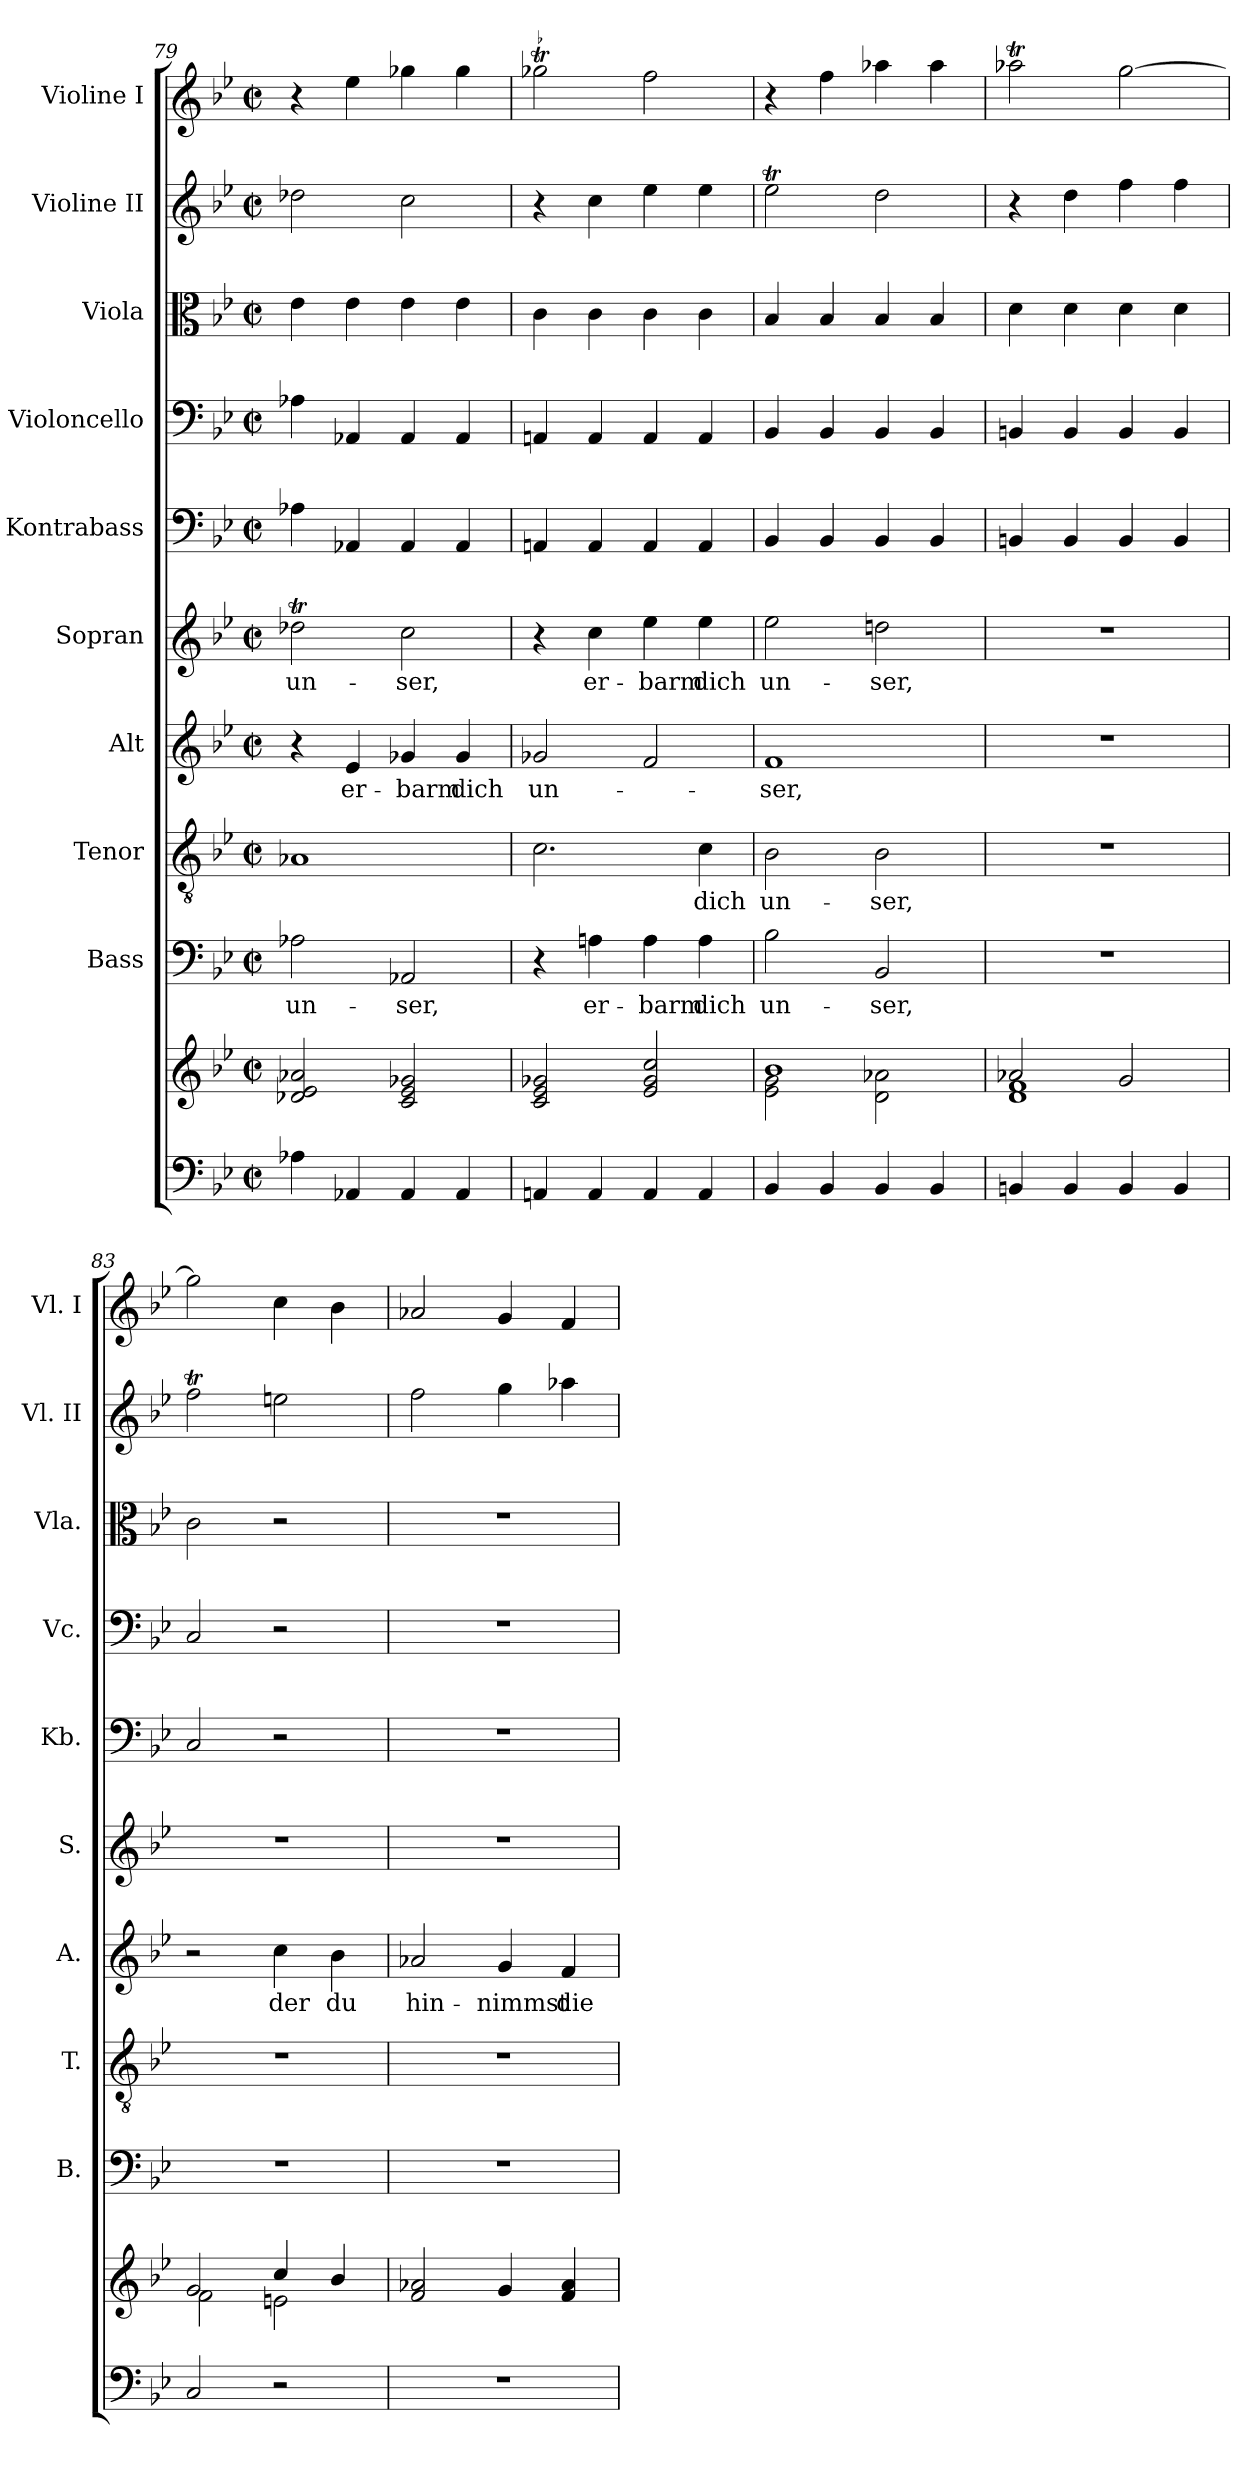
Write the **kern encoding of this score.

**kern	**kern	**kern	**text	**kern	**text	**kern	**text	**kern	**text	**kern	**kern	**kern	**kern	**kern
*part10	*part10	*part9	*part9	*part8	*part8	*part7	*part7	*part6	*part6	*part5	*part4	*part3	*part2	*part1
*staff11	*staff10	*staff9	*staff9	*staff8	*staff8	*staff7	*staff7	*staff6	*staff6	*staff5	*staff4	*staff3	*staff2	*staff1
*	*	*I"Bass	*	*I"Tenor	*	*I"Alt	*	*I"Sopran	*	*I"Kontrabass	*I"Violoncello	*I"Viola	*I"Violine II	*I"Violine I
*	*	*I'B.	*	*I'T.	*	*I'A.	*	*I'S.	*	*I'Kb.	*I'Vc.	*I'Vla.	*I'Vl. II	*I'Vl. I
*clefF4	*clefG2	*clefF4	*	*clefGv2	*	*clefG2	*	*clefG2	*	*clefF4	*clefF4	*clefC3	*clefG2	*clefG2
*	*	*	*	*	*	*	*	*	*	*ITrd7c12	*	*	*	*
*k[b-e-]	*k[b-e-]	*k[b-e-]	*	*k[b-e-]	*	*k[b-e-]	*	*k[b-e-]	*	*k[b-e-]	*k[b-e-]	*k[b-e-]	*k[b-e-]	*k[b-e-]
*B-:	*B-:	*B-:	*	*B-:	*	*B-:	*	*B-:	*	*B-:	*B-:	*B-:	*B-:	*B-:
*M2/2	*M2/2	*M2/2	*	*M2/2	*	*M2/2	*	*M2/2	*	*M2/2	*M2/2	*M2/2	*M2/2	*M2/2
*met(c|)	*met(c|)	*met(c|)	*	*met(c|)	*	*met(c|)	*	*met(c|)	*	*met(c|)	*met(c|)	*met(c|)	*met(c|)	*met(c|)
=79	=79	=79	=79	=79	=79	=79	=79	=79	=79	=79	=79	=79	=79	=79
!	!	!	!LO:LY:b	!	!	!	!	!	!LO:LY:b	!	!	!	!	!
4A-X\	2d-X/ 2e-/ 2a-X/	2A-X\	un-	1A-X	.	4r	.	2dd-XT\	un-	4AA-X\	4A-X\	4e-\	2dd-X\	4r
!	!	!	!	!	!	!	!LO:LY:b	!	!	!	!	!	!	!
4AA-X/	.	.	.	.	.	4e-/	er-	.	.	4AAA-X/	4AA-X/	4e-\	.	4ee-\
!	!	!	!LO:LY:b	!	!	!	!LO:LY:b	!	!LO:LY:b	!	!	!	!	!
4AA-/	2c/ 2e-/ 2g-X/	2AA-X/	-ser,	.	.	4g-X/	-barm	2cc\	-ser,	4AAA-/	4AA-/	4e-\	2cc\	4gg-X\
!	!	!	!	!	!	!	!LO:LY:b	!	!	!	!	!	!	!
4AA-/	.	.	.	.	.	4g-/	dich	.	.	4AAA-/	4AA-/	4e-\	.	4gg-\
!!LO:PB:g=z
=80	=80	=80	=80	=80	=80	=80	=80	=80	=80	=80	=80	=80	=80	=80
!	!	!	!	!	!	!	!LO:LY:b	!	!	!	!	!	!	!
4AAn/	2c/ 2e-/ 2g-X/	4r	.	2.c\	.	2g-X/	un-	4r	.	4AAAn/	4AAn/	4c\	4r	2gg-XT\
!	!	!	!LO:LY:b	!	!	!	!	!	!LO:LY:b	!	!	!	!	!
4AA/	.	4An\	er-	.	.	.	.	4cc\	er-	4AAA/	4AA/	4c\	4cc\	.
!	!	!	!LO:LY:b	!	!	!	!	!	!LO:LY:b	!	!	!	!	!
4AA/	2e-/ 2g-/ 2cc/	4A\	-barm	.	.	2f/	.	4ee-\	-barm	4AAA/	4AA/	4c\	4ee-\	2ff\
!	!	!	!LO:LY:b	!	!LO:LY:b	!	!	!	!LO:LY:b	!	!	!	!	!
4AA/	.	4A\	dich	4c\	-dich	.	.	4ee-\	dich	4AAA/	4AA/	4c\	4ee-\	.
=81	=81	=81	=81	=81	=81	=81	=81	=81	=81	=81	=81	=81	=81	=81
*	*^	*	*	*	*	*	*	*	*	*	*	*	*	*
!	!	!	!	!LO:LY:b	!	!LO:LY:b	!	!LO:LY:b	!	!LO:LY:b	!	!	!	!	!
4BB-/	1b-	2e-\ 2g\	2B-\	un-	2B-\	un-	1f	-ser,	2ee-\	un-	4BBB-/	4BB-/	4B-/	2ee-T\	4r
4BB-/	.	.	.	.	.	.	.	.	.	.	4BBB-/	4BB-/	4B-/	.	4ff\
!	!	!	!	!LO:LY:b	!	!LO:LY:b	!	!	!	!LO:LY:b	!	!	!	!	!
4BB-/	.	2d\ 2a-X\	2BB-/	-ser,	2B-\	-ser,	.	.	2ddn\	-ser,	4BBB-/	4BB-/	4B-/	2dd\	4aa-X\
4BB-/	.	.	.	.	.	.	.	.	.	.	4BBB-/	4BB-/	4B-/	.	4aa-\
=82	=82	=82	=82	=82	=82	=82	=82	=82	=82	=82	=82	=82	=82	=82	=82
4BBn/	2a-X/	1d 1f	1r	.	1r	.	1r	.	1r	.	4BBBn/	4BBn/	4d\	4r	2aa-XT\
4BB/	.	.	.	.	.	.	.	.	.	.	4BBB/	4BB/	4d\	4dd\	.
4BB/	2g/	.	.	.	.	.	.	.	.	.	4BBB/	4BB/	4d\	4ff\	[2gg\
4BB/	.	.	.	.	.	.	.	.	.	.	4BBB/	4BB/	4d\	4ff\	.
=83	=83	=83	=83	=83	=83	=83	=83	=83	=83	=83	=83	=83	=83	=83	=83
2C/	2g/	2f\	1r	.	1r	.	2r	.	1r	.	2CC/	2C/	2c\	2ffT\	2gg\]
!	!	!	!	!	!	!	!	!LO:LY:b	!	!	!	!	!	!	!
2r	4cc/	2en\	.	.	.	.	4cc\	der	.	.	2r	2r	2r	2een\	4cc\
!	!	!	!	!	!	!	!	!LO:LY:b	!	!	!	!	!	!	!
.	4b-/	.	.	.	.	.	4b-\	du	.	.	.	.	.	.	4b-\
*	*v	*v	*	*	*	*	*	*	*	*	*	*	*	*	*
=84	=84	=84	=84	=84	=84	=84	=84	=84	=84	=84	=84	=84	=84	=84
!	!	!	!	!	!	!	!LO:LY:b	!	!	!	!	!	!	!
1r	2f/ 2a-X/	1r	.	1r	.	2a-X/	hin-	1r	.	1r	1r	1r	2ff\	2a-X/
!	!	!	!	!	!	!	!LO:LY:b	!	!	!	!	!	!	!
.	4g/	.	.	.	.	4g/	-nimmst	.	.	.	.	.	4gg\	4g/
!	!	!	!	!	!	!	!LO:LY:b	!	!	!	!	!	!	!
.	4f/ 4a-/	.	.	.	.	4f/	die	.	.	.	.	.	4aa-X\	4f/
=	=	=	=	=	=	=	=	=	=	=	=	=	=	=
*-	*-	*-	*-	*-	*-	*-	*-	*-	*-	*-	*-	*-	*-	*-
